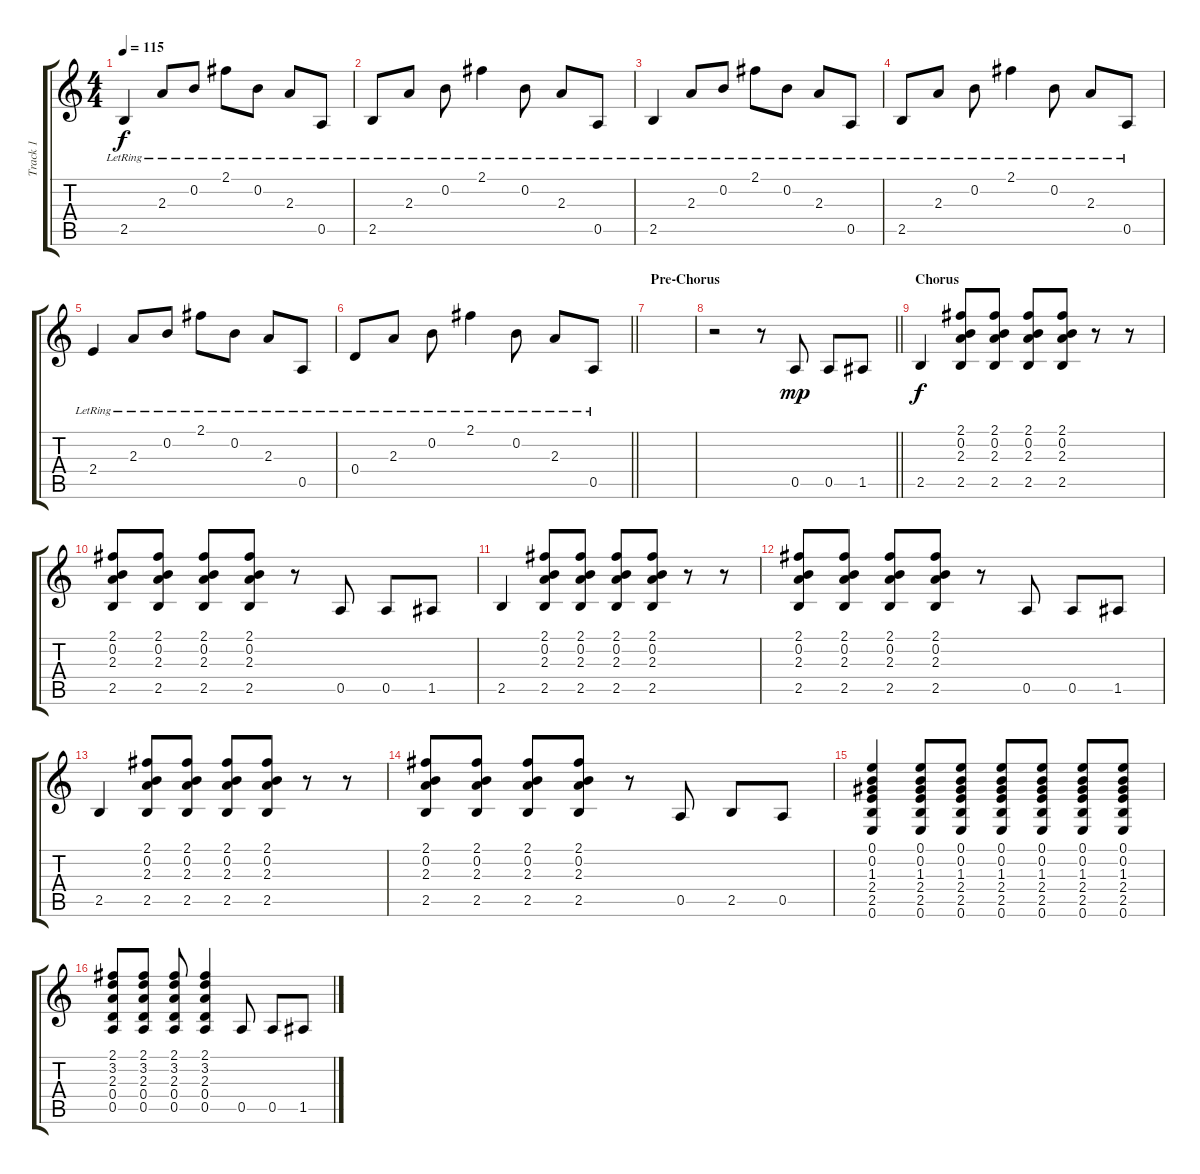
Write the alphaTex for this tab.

\track ("Track 1" "Track 1") {instrument electricguitarclean}
\staff {score tabs}
\tuning (E4 B3 G3 D3 A2 E2) {hide}
\ts (4 4)
\tempo 115
\clef g2
\ks c
2.5{lr}.4{dy f} 2.3{lr}.8 0.2{lr}.8 2.1{lr}.8 0.2{lr}.8 2.3{lr}.8 0.5{lr}.8 |
2.5{lr}.8 2.3{lr}.8 0.2{lr}.8 2.1{lr}.4 0.2{lr}.8 2.3{lr}.8 0.5{lr}.8 |
2.5{lr}.4 2.3{lr}.8 0.2{lr}.8 2.1{lr}.8 0.2{lr}.8 2.3{lr}.8 0.5{lr}.8 |
2.5{lr}.8 2.3{lr}.8 0.2{lr}.8 2.1{lr}.4 0.2{lr}.8 2.3{lr}.8 0.5{lr}.8 |
2.4{lr}.4 2.3{lr}.8 0.2{lr}.8 2.1{lr}.8 0.2{lr}.8 2.3{lr}.8 0.5{lr}.8 |
\barLineRight lightlight
0.4{lr}.8 2.3{lr}.8 0.2{lr}.8 2.1{lr}.4 0.2{lr}.8 2.3{lr}.8 0.5{lr}.8 |
\section ("" "Pre-Chorus")
|
\barLineRight lightlight
r.2{instrument overdrivenguitar} r.8 0.5.8{dy mp} 0.5.8 1.5.8 |
\section ("" "Chorus")
2.5.4{dy f} (2.1 0.2 2.3 2.5).8 (2.1 0.2 2.3 2.5).8 (2.1 0.2 2.3 2.5).8 (2.1 0.2 2.3 2.5).8 r.8 r.8 |
(2.1 0.2 2.3 2.5).8 (2.1 0.2 2.3 2.5).8 (2.1 0.2 2.3 2.5).8 (2.1 0.2 2.3 2.5).8 r.8 0.5.8 0.5.8 1.5.8 |
2.5.4 (2.1 0.2 2.3 2.5).8 (2.1 0.2 2.3 2.5).8 (2.1 0.2 2.3 2.5).8 (2.1 0.2 2.3 2.5).8 r.8 r.8 |
(2.1 0.2 2.3 2.5).8 (2.1 0.2 2.3 2.5).8 (2.1 0.2 2.3 2.5).8 (2.1 0.2 2.3 2.5).8 r.8 0.5.8 0.5.8 1.5.8 |
2.5.4 (2.1 0.2 2.3 2.5).8 (2.1 0.2 2.3 2.5).8 (2.1 0.2 2.3 2.5).8 (2.1 0.2 2.3 2.5).8 r.8 r.8 |
(2.1 0.2 2.3 2.5).8 (2.1 0.2 2.3 2.5).8 (2.1 0.2 2.3 2.5).8 (2.1 0.2 2.3 2.5).8 r.8 0.5.8 2.5.8 0.5.8 |
(0.1 0.2 1.3 2.4 2.5 0.6).4 (0.1 0.2 1.3 2.4 2.5 0.6).8 (0.1 0.2 1.3 2.4 2.5 0.6).8 (0.1 0.2 1.3 2.4 2.5 0.6).8 (0.1 0.2 1.3 2.4 2.5 0.6).8 (0.1 0.2 1.3 2.4 2.5 0.6).8 (0.1 0.2 1.3 2.4 2.5 0.6).8 |
(2.1 3.2 2.3 0.4 0.5).8 (2.1 3.2 2.3 0.4 0.5).8 (2.1 3.2 2.3 0.4 0.5).8 (2.1 3.2 2.3 0.4 0.5).4 0.5.8 0.5.8 1.5.8
